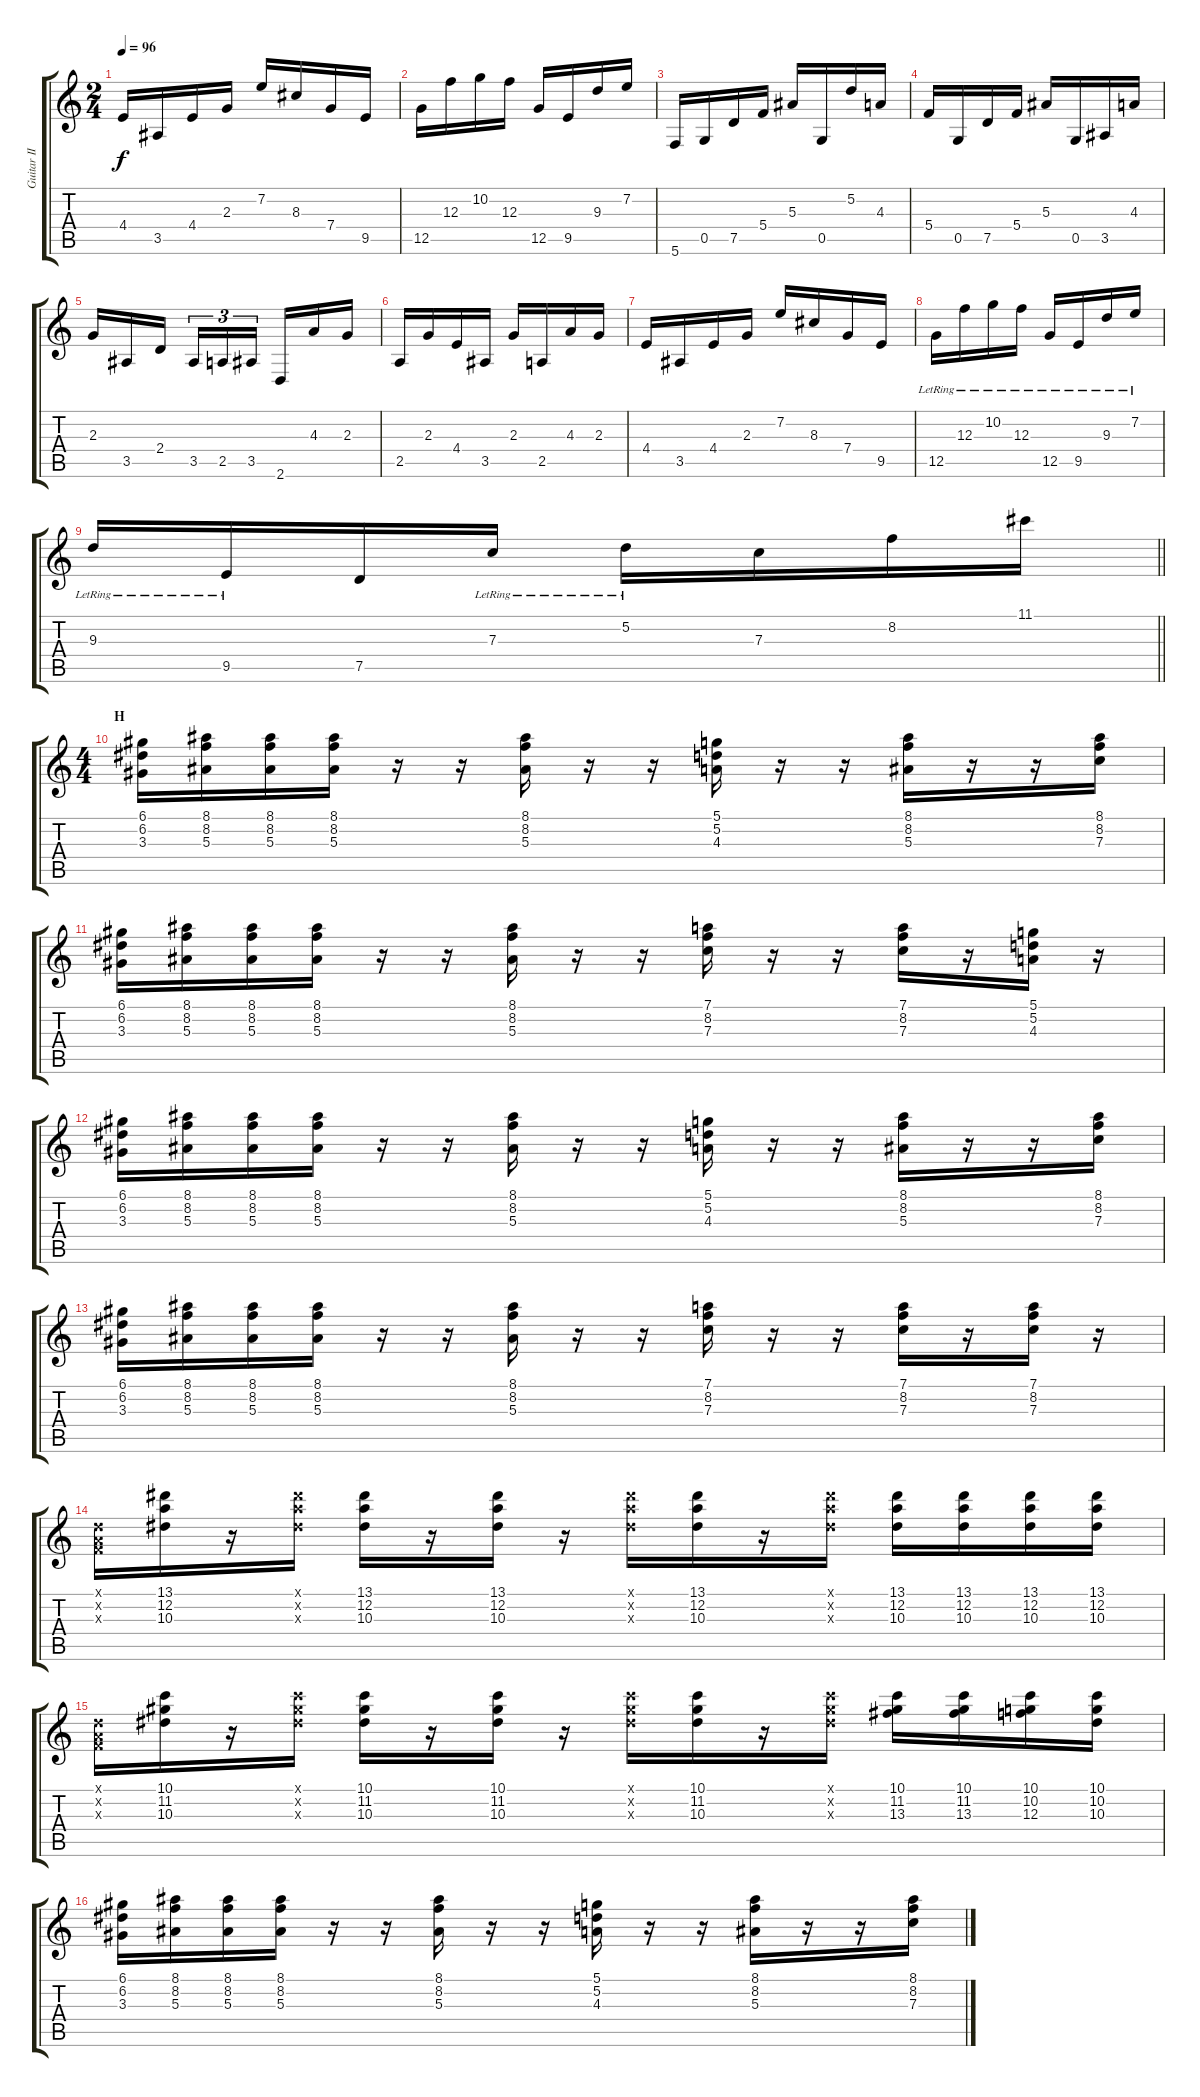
\track ("Guitar II" "Guitar II") {instrument distortionguitar}
\staff {score tabs}
\tuning (D4 A3 F3 C3 G2 C2) {hide}
\ts (2 4)
\tempo 96
\clef g2
\ks c
4.4.16{dy f} 3.5.16 4.4.16 2.3.16 7.2.16 8.3.16 7.4.16 9.5.16 |
12.5.16 12.3.16 10.2.16 12.3.16 12.5.16 9.5.16 9.3.16 7.2.16 |
5.6.16 0.5.16 7.5.16 5.4.16 5.3.16 0.5.16 5.2.16 4.3.16 |
5.4.16 0.5.16 7.5.16 5.4.16 5.3.16 0.5.16 3.5.16 4.3.16 |
2.3.16 3.5.16 2.4.16{beam splitsecondary} 3.5.16{tu (3 2)} 2.5.16{tu (3 2)} 3.5.16{tu (3 2) beam splitsecondary} 2.6.16 4.3.16 2.3.16 |
2.5.16 2.3.16 4.4.16 3.5.16 2.3.16 2.5.16 4.3.16 2.3.16 |
4.4.16 3.5.16 4.4.16 2.3.16 7.2.16 8.3.16 7.4.16 9.5.16 |
12.5{lr}.16 12.3{lr}.16 10.2{lr}.16 12.3{lr}.16 12.5{lr}.16 9.5{lr}.16 9.3{lr}.16 7.2{lr}.16 |
\barLineRight lightlight
9.3{lr}.16 9.5{lr}.16 7.5.16 7.3{lr}.16 5.2{lr}.16 7.3.16 8.2.16 11.1.16 |
\ts (4 4)
\section ("" "H")
(6.1 6.2 3.3).16 (8.1 8.2 5.3).16 (8.1 8.2 5.3).16 (8.1 8.2 5.3).16 r.16 r.16 (8.1 8.2 5.3).16 r.16 r.16 (5.1 5.2 4.3).16 r.16 r.16 (8.1 8.2 5.3).16 r.16 r.16 (8.1 8.2 7.3).16 |
(6.1 6.2 3.3).16 (8.1 8.2 5.3).16 (8.1 8.2 5.3).16 (8.1 8.2 5.3).16 r.16 r.16 (8.1 8.2 5.3).16 r.16 r.16 (7.1 8.2 7.3).16 r.16 r.16 (7.1 8.2 7.3).16 r.16 (5.1 5.2 4.3).16 r.16 |
(6.1 6.2 3.3).16 (8.1 8.2 5.3).16 (8.1 8.2 5.3).16 (8.1 8.2 5.3).16 r.16 r.16 (8.1 8.2 5.3).16 r.16 r.16 (5.1 5.2 4.3).16 r.16 r.16 (8.1 8.2 5.3).16 r.16 r.16 (8.1 8.2 7.3).16 |
(6.1 6.2 3.3).16 (8.1 8.2 5.3).16 (8.1 8.2 5.3).16 (8.1 8.2 5.3).16 r.16 r.16 (8.1 8.2 5.3).16 r.16 r.16 (7.1 8.2 7.3).16 r.16 r.16 (7.1 8.2 7.3).16 r.16 (7.1 8.2 7.3).16 r.16 |
(0.1{x} 0.2{x} 0.3{x}).16 (13.1 12.2 10.3).16 r.16 (13.1{x} 12.2{x} 10.3{x}).16 (13.1 12.2 10.3).16 r.16 (13.1 12.2 10.3).16 r.16 (13.1{x} 12.2{x} 10.3{x}).16 (13.1 12.2 10.3).16 r.16 (13.1{x} 12.2{x} 10.3{x}).16 (13.1 12.2 10.3).16 (13.1 12.2 10.3).16 (13.1 12.2 10.3).16 (13.1 12.2 10.3).16 |
(0.1{x} 0.2{x} 0.3{x}).16 (10.1 11.2 10.3).16 r.16 (10.1{x} 11.2{x} 10.3{x}).16 (10.1 11.2 10.3).16 r.16 (10.1 11.2 10.3).16 r.16 (10.1{x} 11.2{x} 10.3{x}).16 (10.1 11.2 10.3).16 r.16 (10.1{x} 11.2{x} 10.3{x}).16 (10.1 11.2 13.3).16 (10.1 11.2 13.3).16 (10.1 10.2 12.3).16 (10.1 10.2 10.3).16 |
(6.1 6.2 3.3).16 (8.1 8.2 5.3).16 (8.1 8.2 5.3).16 (8.1 8.2 5.3).16 r.16 r.16 (8.1 8.2 5.3).16 r.16 r.16 (5.1 5.2 4.3).16 r.16 r.16 (8.1 8.2 5.3).16 r.16 r.16 (8.1 8.2 7.3).16
